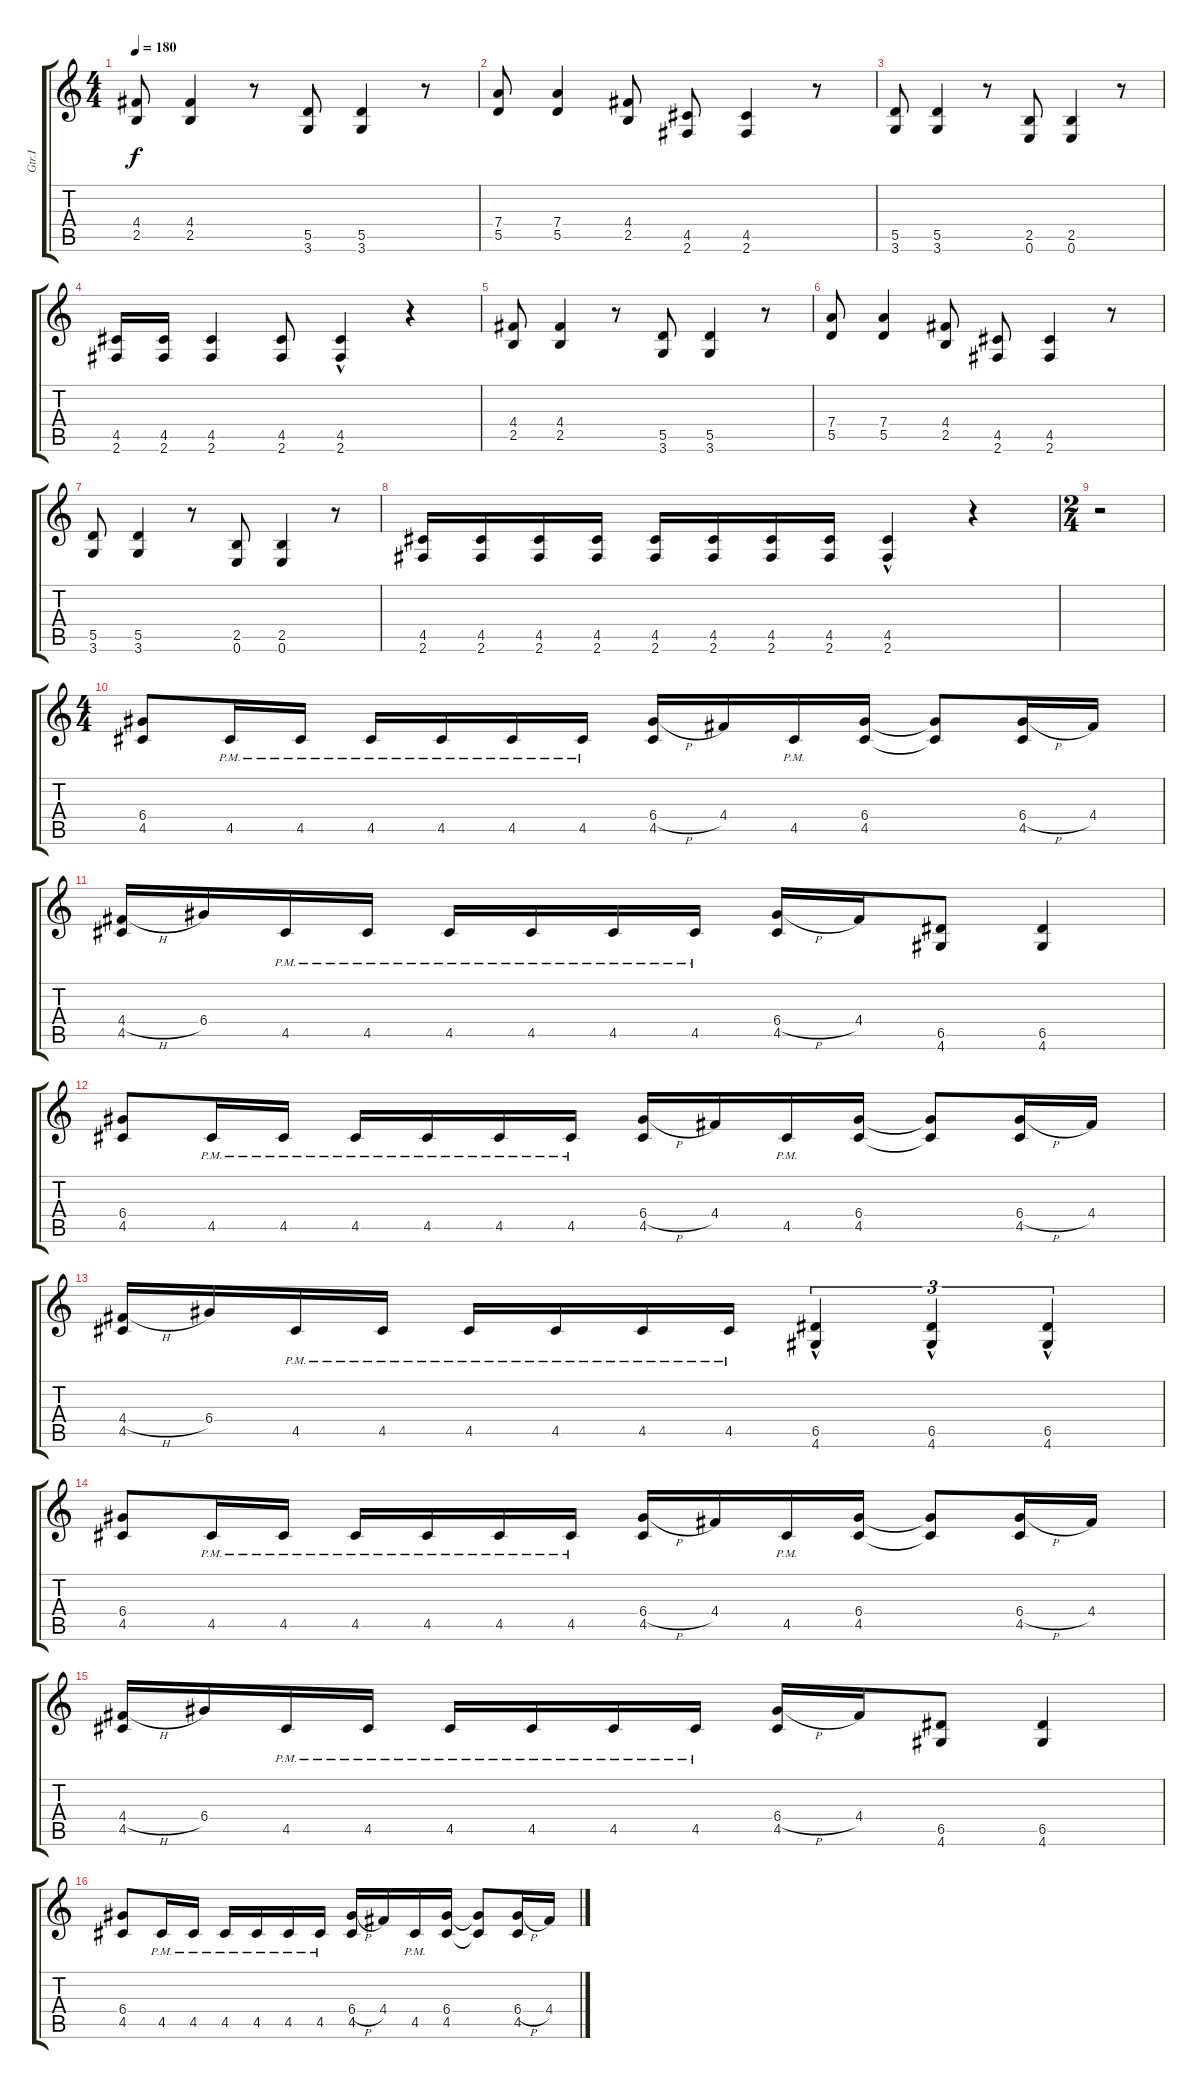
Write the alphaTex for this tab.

\track ("Gtr.I" "Gtr.I") {instrument distortionguitar}
\staff {score tabs}
\tuning (E4 B3 G3 D3 A2 E2) {hide}
\ts (4 4)
\tempo 180
\clef g2
\ks c
(4.4 2.5).8{dy f} (4.4 2.5).4 r.8 (5.5 3.6).8 (5.5 3.6).4 r.8 |
(7.4 5.5).8 (7.4 5.5).4 (4.4 2.5).8 (4.5 2.6).8 (4.5 2.6).4 r.8 |
(5.5 3.6).8 (5.5 3.6).4 r.8 (2.5 0.6).8 (2.5 0.6).4 r.8 |
(4.5 2.6).16 (4.5 2.6).16 (4.5 2.6).4 (4.5 2.6).8 (4.5 2.6{hac}).4 r.4 |
(4.4 2.5).8 (4.4 2.5).4 r.8 (5.5 3.6).8 (5.5 3.6).4 r.8 |
(7.4 5.5).8 (7.4 5.5).4 (4.4 2.5).8 (4.5 2.6).8 (4.5 2.6).4 r.8 |
(5.5 3.6).8 (5.5 3.6).4 r.8 (2.5 0.6).8 (2.5 0.6).4 r.8 |
(4.5 2.6).16 (4.5 2.6).16 (4.5 2.6).16 (4.5 2.6).16 (4.5 2.6).16 (4.5 2.6).16 (4.5 2.6).16 (4.5 2.6).16 (4.5 2.6{hac}).4 r.4 |
\ts (2 4)
r.2 |
\ts (4 4)
(6.4 4.5).8 4.5{pm}.16 4.5{pm}.16 4.5{pm}.16 4.5{pm}.16 4.5{pm}.16 4.5{pm}.16 (6.4{h} 4.5).16 4.4.16 4.5{pm}.16 (6.4 4.5).16 (6.4{t} 4.5{t}).8 (6.4{h} 4.5).16 4.4.16 |
(4.4{h} 4.5).16 6.4.16 4.5{pm}.16 4.5{pm}.16 4.5{pm}.16 4.5{pm}.16 4.5{pm}.16 4.5{pm}.16 (6.4{h} 4.5).16 4.4.16 (6.5 4.6).8 (6.5 4.6).4 |
(6.4 4.5).8 4.5{pm}.16 4.5{pm}.16 4.5{pm}.16 4.5{pm}.16 4.5{pm}.16 4.5{pm}.16 (6.4{h} 4.5).16 4.4.16 4.5{pm}.16 (6.4 4.5).16 (6.4{t} 4.5{t}).8 (6.4{h} 4.5).16 4.4.16 |
(4.4{h} 4.5).16 6.4.16 4.5{pm}.16 4.5{pm}.16 4.5{pm}.16 4.5{pm}.16 4.5{pm}.16 4.5{pm}.16 (6.5 4.6{hac}).4{tu (3 2)} (6.5 4.6{hac}).4{tu (3 2)} (6.5 4.6{hac}).4{tu (3 2)} |
(6.4 4.5).8 4.5{pm}.16 4.5{pm}.16 4.5{pm}.16 4.5{pm}.16 4.5{pm}.16 4.5{pm}.16 (6.4{h} 4.5).16 4.4.16 4.5{pm}.16 (6.4 4.5).16 (6.4{t} 4.5{t}).8 (6.4{h} 4.5).16 4.4.16 |
(4.4{h} 4.5).16 6.4.16 4.5{pm}.16 4.5{pm}.16 4.5{pm}.16 4.5{pm}.16 4.5{pm}.16 4.5{pm}.16 (6.4{h} 4.5).16 4.4.16 (6.5 4.6).8 (6.5 4.6).4 |
(6.4 4.5).8 4.5{pm}.16 4.5{pm}.16 4.5{pm}.16 4.5{pm}.16 4.5{pm}.16 4.5{pm}.16 (6.4{h} 4.5).16 4.4.16 4.5{pm}.16 (6.4 4.5).16 (6.4{t} 4.5{t}).8 (6.4{h} 4.5).16 4.4.16
